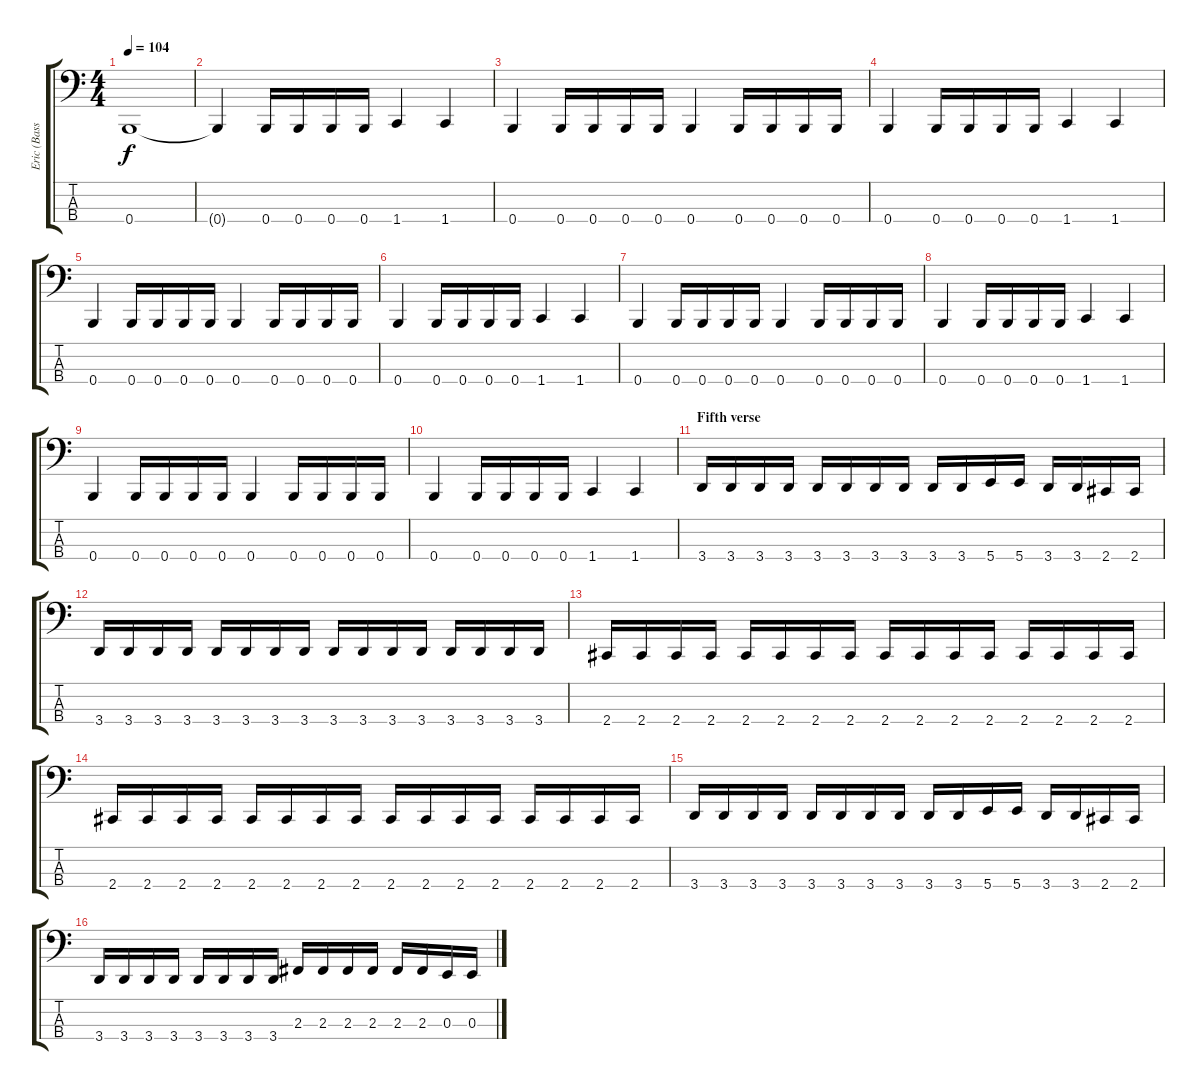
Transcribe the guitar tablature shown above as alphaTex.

\track ("Eric (Bass)" "Eric (Bass") {instrument electricbassfinger}
\staff {score tabs}
\tuning (D2 A1 E1 B0) {hide}
\ts (4 4)
\tempo 104
\clef f4
\ks c
0.4.1{dy f} |
0.4{t}.4 0.4.16 0.4.16 0.4.16 0.4.16 1.4.4 1.4.4 |
0.4.4 0.4.16 0.4.16 0.4.16 0.4.16 0.4.4 0.4.16 0.4.16 0.4.16 0.4.16 |
0.4.4 0.4.16 0.4.16 0.4.16 0.4.16 1.4.4 1.4.4 |
0.4.4 0.4.16 0.4.16 0.4.16 0.4.16 0.4.4 0.4.16 0.4.16 0.4.16 0.4.16 |
0.4.4 0.4.16 0.4.16 0.4.16 0.4.16 1.4.4 1.4.4 |
0.4.4 0.4.16 0.4.16 0.4.16 0.4.16 0.4.4 0.4.16 0.4.16 0.4.16 0.4.16 |
0.4.4 0.4.16 0.4.16 0.4.16 0.4.16 1.4.4 1.4.4 |
0.4.4 0.4.16 0.4.16 0.4.16 0.4.16 0.4.4 0.4.16 0.4.16 0.4.16 0.4.16 |
0.4.4 0.4.16 0.4.16 0.4.16 0.4.16 1.4.4 1.4.4 |
\section ("" "Fifth verse")
3.4.16 3.4.16 3.4.16 3.4.16 3.4.16 3.4.16 3.4.16 3.4.16 3.4.16 3.4.16 5.4.16 5.4.16 3.4.16 3.4.16 2.4.16 2.4.16 |
3.4.16 3.4.16 3.4.16 3.4.16 3.4.16 3.4.16 3.4.16 3.4.16 3.4.16 3.4.16 3.4.16 3.4.16 3.4.16 3.4.16 3.4.16 3.4.16 |
2.4.16 2.4.16 2.4.16 2.4.16 2.4.16 2.4.16 2.4.16 2.4.16 2.4.16 2.4.16 2.4.16 2.4.16 2.4.16 2.4.16 2.4.16 2.4.16 |
2.4.16 2.4.16 2.4.16 2.4.16 2.4.16 2.4.16 2.4.16 2.4.16 2.4.16 2.4.16 2.4.16 2.4.16 2.4.16 2.4.16 2.4.16 2.4.16 |
3.4.16 3.4.16 3.4.16 3.4.16 3.4.16 3.4.16 3.4.16 3.4.16 3.4.16 3.4.16 5.4.16 5.4.16 3.4.16 3.4.16 2.4.16 2.4.16 |
3.4.16 3.4.16 3.4.16 3.4.16 3.4.16 3.4.16 3.4.16 3.4.16 2.3.16 2.3.16 2.3.16 2.3.16 2.3.16 2.3.16 0.3.16 0.3.16
